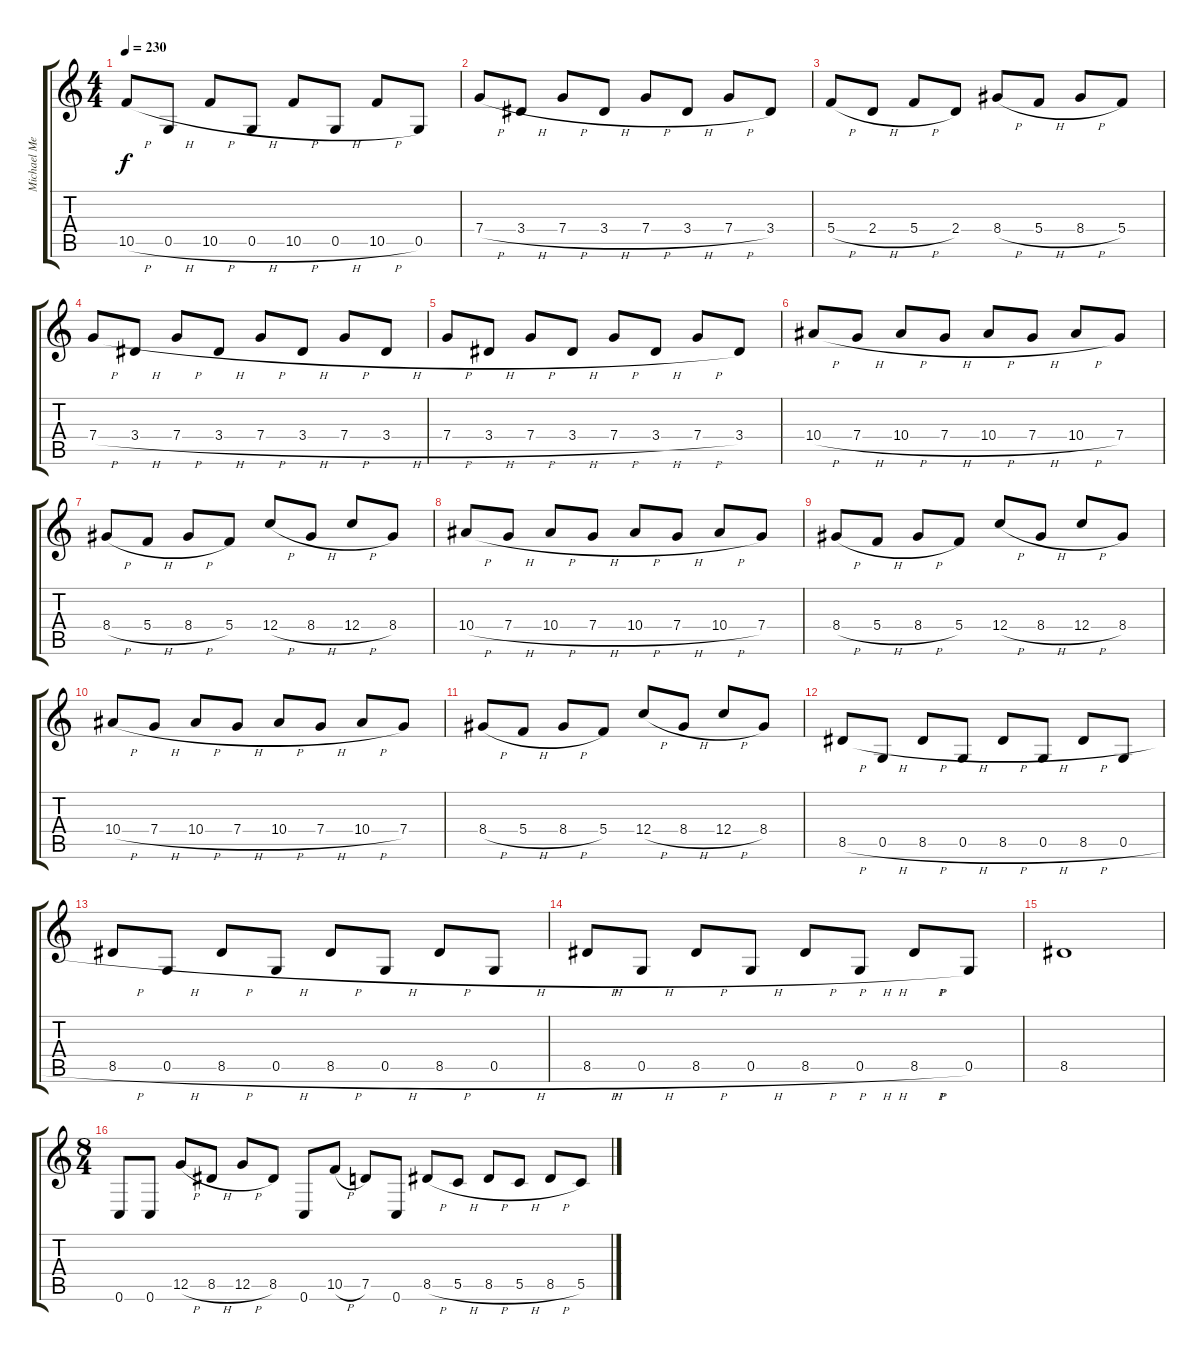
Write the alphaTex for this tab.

\track ("Michael Metcalf" "Michael Me") {instrument distortionguitar}
\staff {score tabs}
\tuning (D4 A3 F3 C3 G2 C2) {hide}
\ts (4 4)
\tempo 230
\clef g2
\ks c
10.5{h}.8{dy f} 0.5{h}.8 10.5{h}.8 0.5{h}.8 10.5{h}.8 0.5{h}.8 10.5{h}.8 0.5.8 |
7.4{h}.8 3.4{h}.8 7.4{h}.8 3.4{h}.8 7.4{h}.8 3.4{h}.8 7.4{h}.8 3.4.8 |
5.4{h}.8 2.4{h}.8 5.4{h}.8 2.4.8 8.4{h}.8 5.4{h}.8 8.4{h}.8 5.4.8 |
7.4{h}.8 3.4{h}.8 7.4{h}.8 3.4{h}.8 7.4{h}.8 3.4{h}.8 7.4{h}.8 3.4{h}.8 |
7.4{h}.8 3.4{h}.8 7.4{h}.8 3.4{h}.8 7.4{h}.8 3.4{h}.8 7.4{h}.8 3.4.8 |
10.4{h}.8 7.4{h}.8 10.4{h}.8 7.4{h}.8 10.4{h}.8 7.4{h}.8 10.4{h}.8 7.4.8 |
8.4{h}.8 5.4{h}.8 8.4{h}.8 5.4.8 12.4{h}.8 8.4{h}.8 12.4{h}.8 8.4.8 |
10.4{h}.8 7.4{h}.8 10.4{h}.8 7.4{h}.8 10.4{h}.8 7.4{h}.8 10.4{h}.8 7.4.8 |
8.4{h}.8 5.4{h}.8 8.4{h}.8 5.4.8 12.4{h}.8 8.4{h}.8 12.4{h}.8 8.4.8 |
10.4{h}.8 7.4{h}.8 10.4{h}.8 7.4{h}.8 10.4{h}.8 7.4{h}.8 10.4{h}.8 7.4.8 |
8.4{h}.8 5.4{h}.8 8.4{h}.8 5.4.8 12.4{h}.8 8.4{h}.8 12.4{h}.8 8.4.8 |
8.5{h}.8 0.5{h}.8 8.5{h}.8 0.5{h}.8 8.5{h}.8 0.5{h}.8 8.5{h}.8 0.5{h}.8 |
8.5{h}.8 0.5{h}.8 8.5{h}.8 0.5{h}.8 8.5{h}.8 0.5{h}.8 8.5{h}.8 0.5{h}.8 |
8.5{h}.8 0.5{h}.8 8.5{h}.8 0.5{h}.8 8.5{h}.8 0.5{h}.8 8.5{h}.8 0.5.8 |
8.5.1 |
\ts (8 4)
0.6.8 0.6.8 12.5{h}.8 8.5{h}.8 12.5{h}.8 8.5.8 0.6.8 10.5{h}.8 7.5.8 0.6.8 8.5{h}.8 5.5{h}.8 8.5{h}.8 5.5{h}.8 8.5{h}.8 5.5.8
